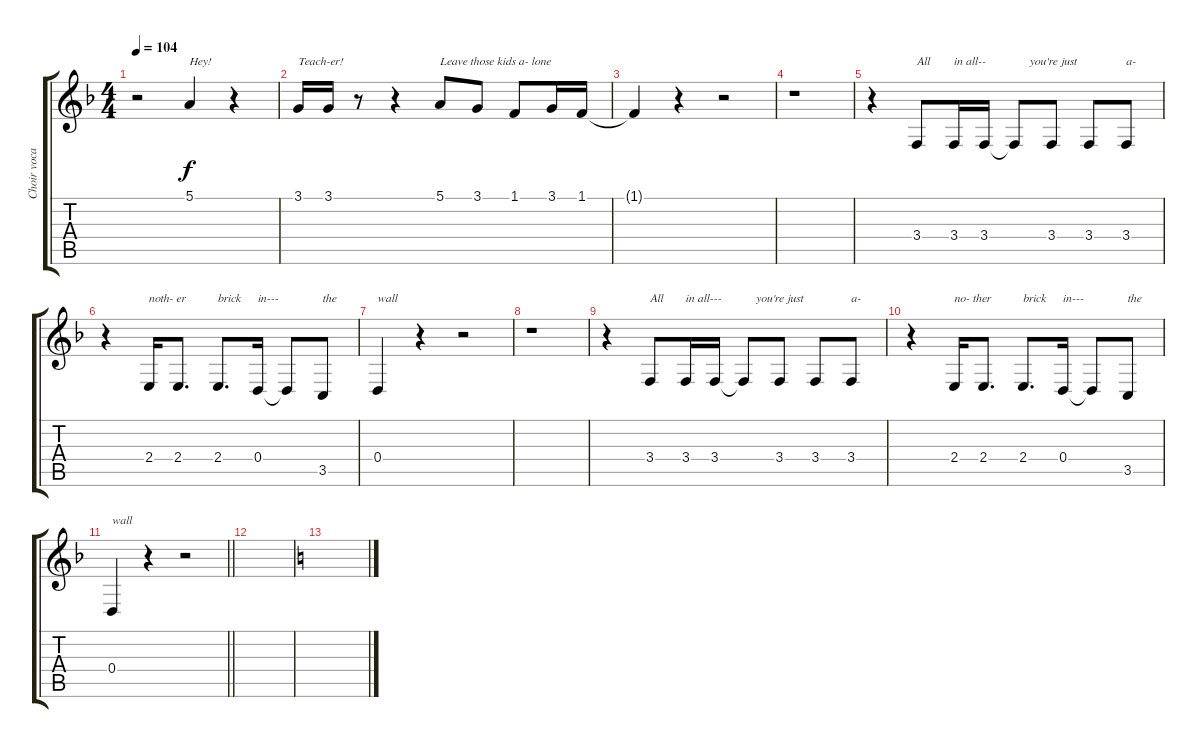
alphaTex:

\track ("Choir vocals" "Choir voca") {instrument lead2sawtooth}
\staff {score tabs}
\tuning (E4 B3 G3 D3 A2 E2) {hide}
\ts (4 4)
\tempo 104
\clef g2
\ks dminor
r.2{dy f} 5.1.4{txt "Hey!"} r.4 |
3.1.16{txt "Teach-er!"} 3.1.16 r.8 r.4 5.1.8{txt "Leave those kids a- lone"} 3.1.8 1.1.8 3.1.16 1.1.16 |
1.1{t}.4 r.4 r.2 |
r.1 |
r.4 3.4.8{txt "All "} 3.4.16{txt "in all--"} 3.4.16 3.4{t}.8{txt "     you're just"} 3.4.8 3.4.8 3.4.8{txt "a-"} |
r.4 2.4.16{txt "noth- er"} 2.4.8{d} 2.4.8{d txt "brick"} 0.4.16{txt "in---"} 0.4{t}.8 3.5.8{txt "the"} |
0.4.4{txt "wall"} r.4 r.2 |
r.1 |
r.4 3.4.8{txt "All"} 3.4.16{txt "in all---"} 3.4.16 3.4{t}.8{txt "    you're just"} 3.4.8 3.4.8 3.4.8{txt "a-"} |
r.4 2.4.16{txt "no- ther"} 2.4.8{d} 2.4.8{d txt "brick"} 0.4.16{txt "in---"} 0.4{t}.8 3.5.8{txt "the"} |
\barLineRight lightlight
0.4.4{txt "wall"} r.4 r.2 |
|
\ks c
